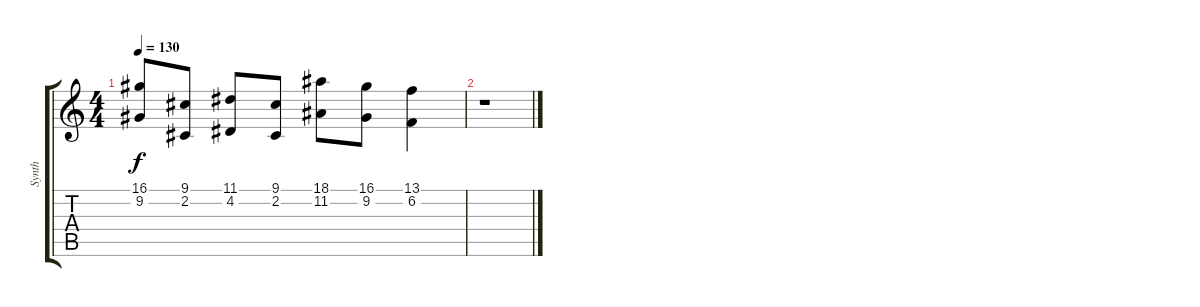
\track ("Synth" "Synth") {instrument lead2sawtooth}
\staff {score tabs}
\tuning (E4 B3 G3 D3 A2 E2) {hide}
\ts (4 4)
\tempo 130
\clef g2
\ks c
(16.1{t} 9.2{t}).8{dy f} (9.1 2.2).8 (11.1 4.2).8 (9.1 2.2).8 (18.1 11.2).8 (16.1 9.2).8 (13.1 6.2).4 |
r.1
